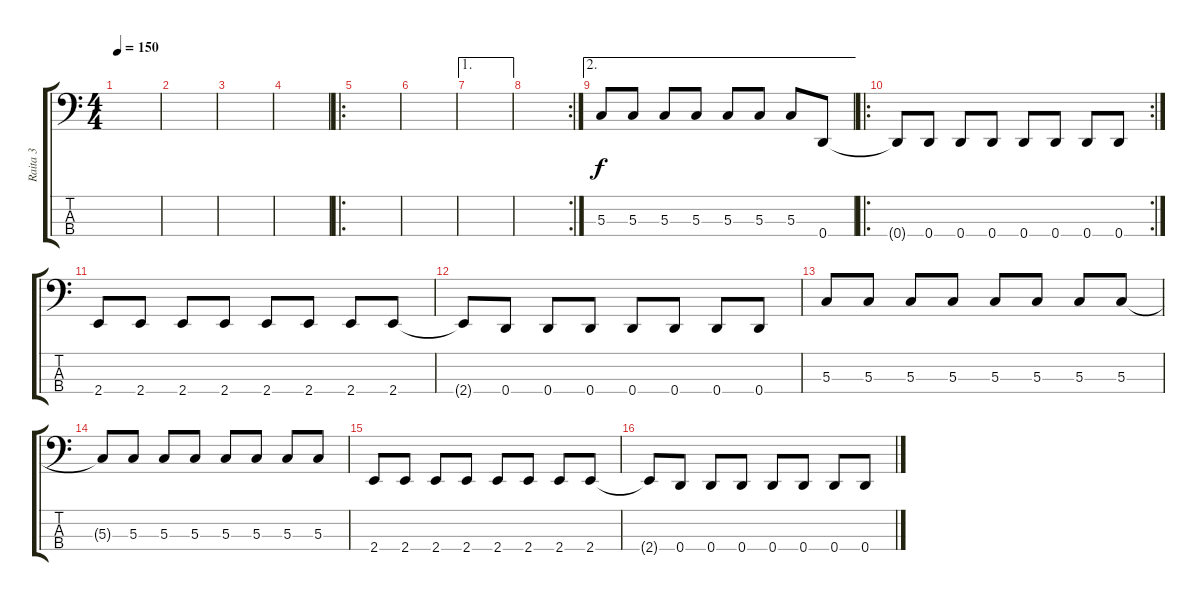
\track ("Raita 3" "Raita 3") {instrument electricbassfinger}
\staff {score tabs}
\tuning (F2 C2 G1 D1) {hide}
\ts (4 4)
\tempo 150
\clef f4
\ks c
|
|
|
|
\ro
|
|
\ae 1
|
\rc 2
|
\ae 2
5.3.8 5.3.8 5.3.8 5.3.8 5.3.8 5.3.8 5.3.8 0.4.8 |
\ro
\rc 2
0.4{t}.8 0.4.8 0.4.8 0.4.8 0.4.8 0.4.8 0.4.8 0.4.8 |
2.4.8 2.4.8 2.4.8 2.4.8 2.4.8 2.4.8 2.4.8 2.4.8 |
2.4{t}.8 0.4.8 0.4.8 0.4.8 0.4.8 0.4.8 0.4.8 0.4.8 |
5.3.8 5.3.8 5.3.8 5.3.8 5.3.8 5.3.8 5.3.8 5.3.8 |
5.3{t}.8 5.3.8 5.3.8 5.3.8 5.3.8 5.3.8 5.3.8 5.3.8 |
2.4.8 2.4.8 2.4.8 2.4.8 2.4.8 2.4.8 2.4.8 2.4.8 |
2.4{t}.8 0.4.8 0.4.8 0.4.8 0.4.8 0.4.8 0.4.8 0.4.8
